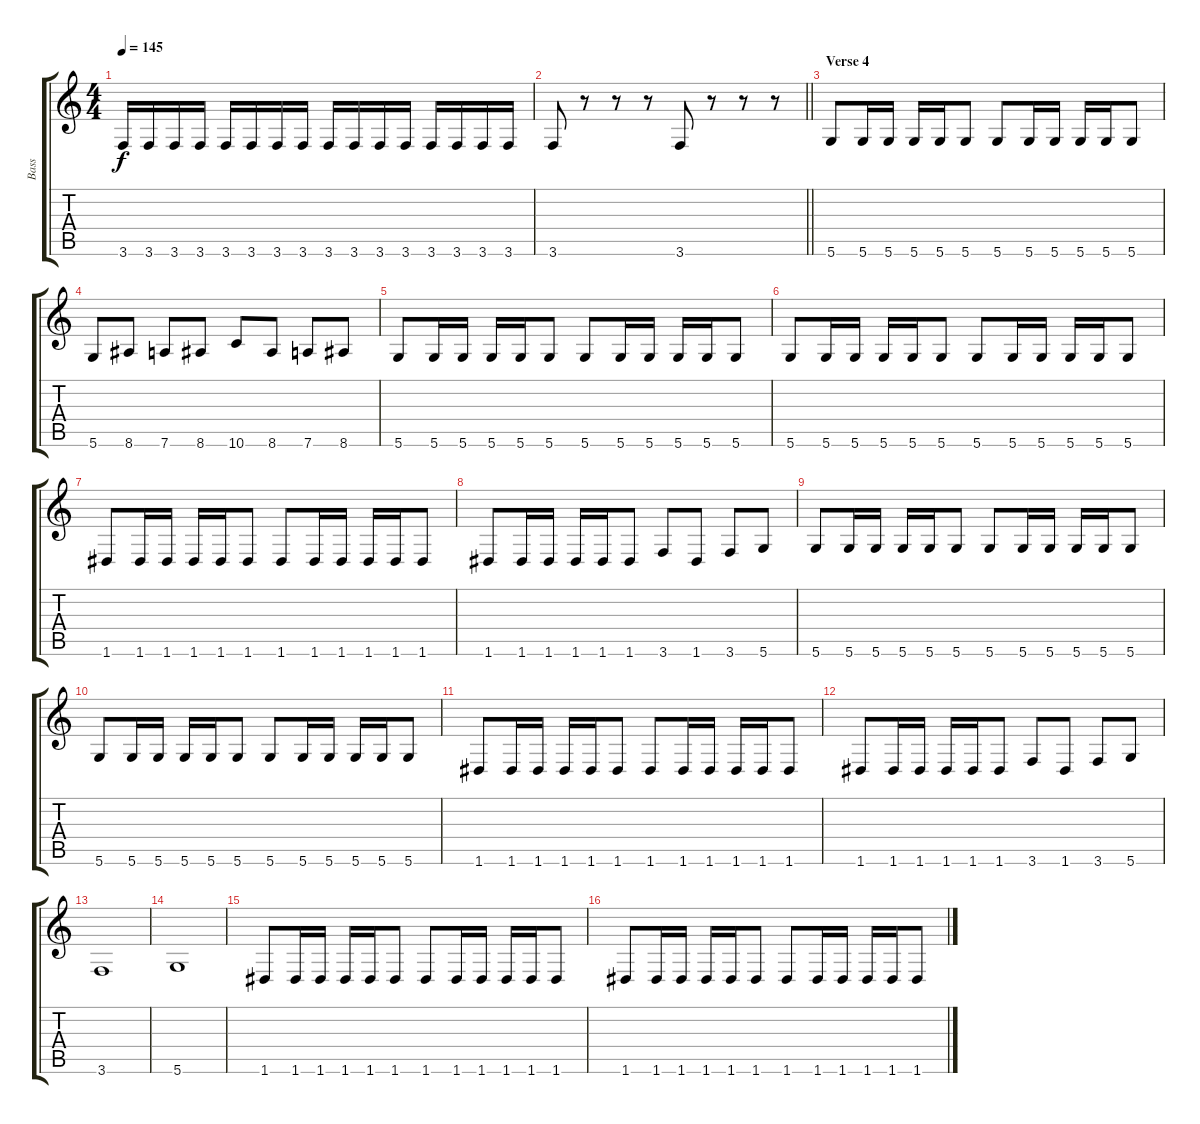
\track ("Bass" "Bass") {instrument electricbassfinger}
\staff {score tabs}
\tuning (E4 B3 G3 D3 A2 D2) {hide}
\ts (4 4)
\tempo 145
\clef g2
\ks c
3.6.16{dy f} 3.6.16 3.6.16 3.6.16 3.6.16 3.6.16 3.6.16 3.6.16 3.6.16 3.6.16 3.6.16 3.6.16 3.6.16 3.6.16 3.6.16 3.6.16 |
\barLineRight lightlight
3.6.8 r.8 r.8 r.8 3.6.8 r.8 r.8 r.8 |
\section ("" "Verse 4")
5.6.8 5.6.16 5.6.16 5.6.16 5.6.16 5.6.8 5.6.8 5.6.16 5.6.16 5.6.16 5.6.16 5.6.8 |
5.6.8 8.6.8 7.6.8 8.6.8 10.6.8 8.6.8 7.6.8 8.6.8 |
5.6.8 5.6.16 5.6.16 5.6.16 5.6.16 5.6.8 5.6.8 5.6.16 5.6.16 5.6.16 5.6.16 5.6.8 |
5.6.8 5.6.16 5.6.16 5.6.16 5.6.16 5.6.8 5.6.8 5.6.16 5.6.16 5.6.16 5.6.16 5.6.8 |
1.6.8 1.6.16 1.6.16 1.6.16 1.6.16 1.6.8 1.6.8 1.6.16 1.6.16 1.6.16 1.6.16 1.6.8 |
1.6.8 1.6.16 1.6.16 1.6.16 1.6.16 1.6.8 3.6.8 1.6.8 3.6.8 5.6.8 |
5.6.8 5.6.16 5.6.16 5.6.16 5.6.16 5.6.8 5.6.8 5.6.16 5.6.16 5.6.16 5.6.16 5.6.8 |
5.6.8 5.6.16 5.6.16 5.6.16 5.6.16 5.6.8 5.6.8 5.6.16 5.6.16 5.6.16 5.6.16 5.6.8 |
1.6.8 1.6.16 1.6.16 1.6.16 1.6.16 1.6.8 1.6.8 1.6.16 1.6.16 1.6.16 1.6.16 1.6.8 |
1.6.8 1.6.16 1.6.16 1.6.16 1.6.16 1.6.8 3.6.8 1.6.8 3.6.8 5.6.8 |
3.6.1 |
5.6.1 |
1.6.8 1.6.16 1.6.16 1.6.16 1.6.16 1.6.8 1.6.8 1.6.16 1.6.16 1.6.16 1.6.16 1.6.8 |
1.6.8 1.6.16 1.6.16 1.6.16 1.6.16 1.6.8 1.6.8 1.6.16 1.6.16 1.6.16 1.6.16 1.6.8
